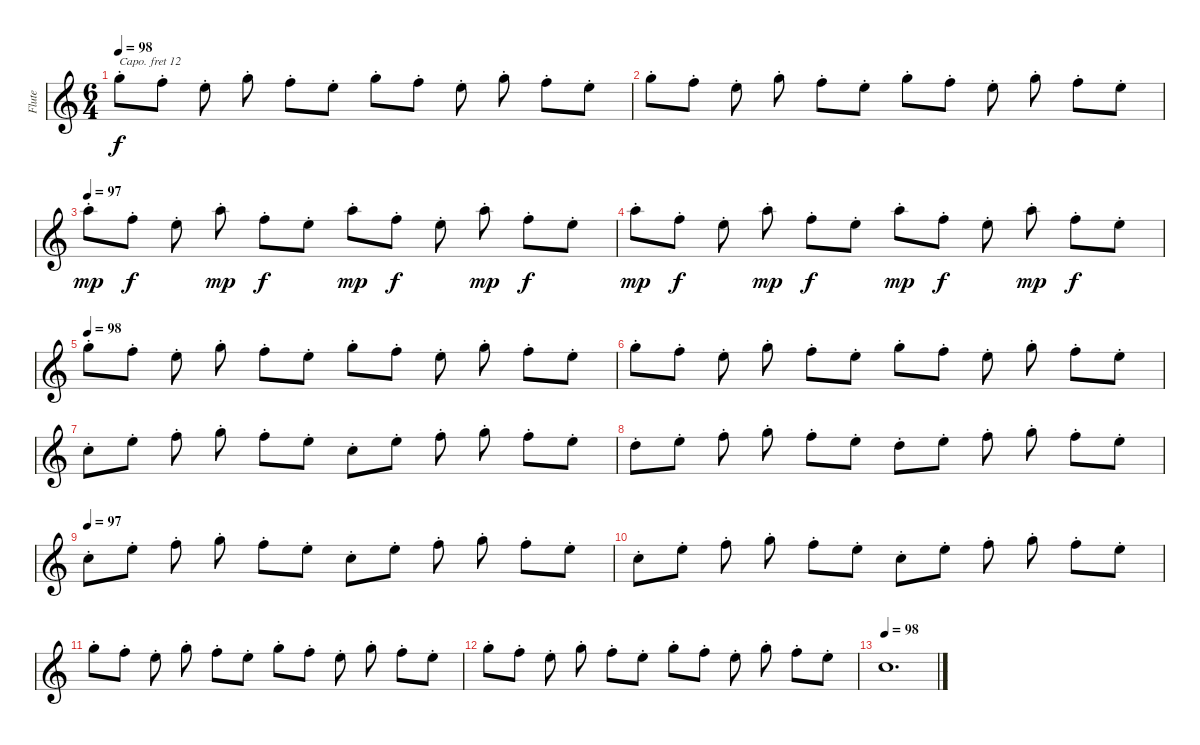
\track ("Flute" "Flute") {instrument piccolo}
\staff {score}
\capo 12
\tuning (E4 C4 G3 C3 G2 C2) {hide}
\ts (6 4)
\tempo 98
\clef g2
\ks c
7.2{st}.8{dy f} 5.2{st}.8 4.2{st}.8{beam split} 7.2{st}.8 5.2{st}.8 4.2{st}.8 7.2{st}.8 5.2{st}.8 4.2{st}.8{beam split} 7.2{st}.8 5.2{st}.8 4.2{st}.8 |
7.2{st}.8 5.2{st}.8 4.2{st}.8{beam split} 7.2{st}.8 5.2{st}.8 4.2{st}.8 7.2{st}.8 5.2{st}.8 4.2{st}.8{beam split} 7.2{st}.8 5.2{st}.8 4.2{st}.8 |
\tempo 97
9.2{st}.8{dy mp} 5.2{st}.8{dy f} 4.2{st}.8{beam split} 9.2{st}.8{dy mp} 5.2{st}.8{dy f} 4.2{st}.8 9.2{st}.8{dy mp} 5.2{st}.8{dy f} 4.2{st}.8{beam split} 9.2{st}.8{dy mp} 5.2{st}.8{dy f} 4.2{st}.8 |
9.2{st}.8{dy mp} 5.2{st}.8{dy f} 4.2{st}.8{beam split} 9.2{st}.8{dy mp} 5.2{st}.8{dy f} 4.2{st}.8 9.2{st}.8{dy mp} 5.2{st}.8{dy f} 4.2{st}.8{beam split} 9.2{st}.8{dy mp} 5.2{st}.8{dy f} 4.2{st}.8 |
\tempo 98
7.2{st}.8 5.2{st}.8 4.2{st}.8{beam split} 7.2{st}.8 5.2{st}.8 4.2{st}.8 7.2{st}.8 5.2{st}.8 4.2{st}.8{beam split} 7.2{st}.8 5.2{st}.8 4.2{st}.8 |
7.2{st}.8 5.2{st}.8 4.2{st}.8{beam split} 7.2{st}.8 5.2{st}.8 4.2{st}.8 7.2{st}.8 5.2{st}.8 4.2{st}.8{beam split} 7.2{st}.8 5.2{st}.8 4.2{st}.8 |
0.2{st}.8 4.2{st}.8 5.2{st}.8{beam split} 7.2{st}.8 5.2{st}.8 4.2{st}.8 0.2{st}.8 4.2{st}.8 5.2{st}.8{beam split} 7.2{st}.8 5.2{st}.8 4.2{st}.8 |
2.2{st}.8 4.2{st}.8 5.2{st}.8{beam split} 7.2{st}.8 5.2{st}.8 4.2{st}.8 2.2{st}.8 4.2{st}.8 5.2{st}.8{beam split} 7.2{st}.8 5.2{st}.8 4.2{st}.8 |
\tempo 97
0.2{st}.8 4.2{st}.8 5.2{st}.8{beam split} 7.2{st}.8 5.2{st}.8 4.2{st}.8 0.2{st}.8 4.2{st}.8 5.2{st}.8{beam split} 7.2{st}.8 5.2{st}.8 4.2{st}.8 |
0.2{st}.8 4.2{st}.8 5.2{st}.8{beam split} 7.2{st}.8 5.2{st}.8 4.2{st}.8 0.2{st}.8 4.2{st}.8 5.2{st}.8{beam split} 7.2{st}.8 5.2{st}.8 4.2{st}.8 |
7.2{st}.8 5.2{st}.8 4.2{st}.8{beam split} 7.2{st}.8 5.2{st}.8 4.2{st}.8 7.2{st}.8 5.2{st}.8 4.2{st}.8{beam split} 7.2{st}.8 5.2{st}.8 4.2{st}.8 |
7.2{st}.8 5.2{st}.8 4.2{st}.8{beam split} 7.2{st}.8 5.2{st}.8 4.2{st}.8 7.2{st}.8 5.2{st}.8 4.2{st}.8{beam split} 7.2{st}.8 5.2{st}.8 4.2{st}.8 |
\tempo 98
0.2.1{d}
